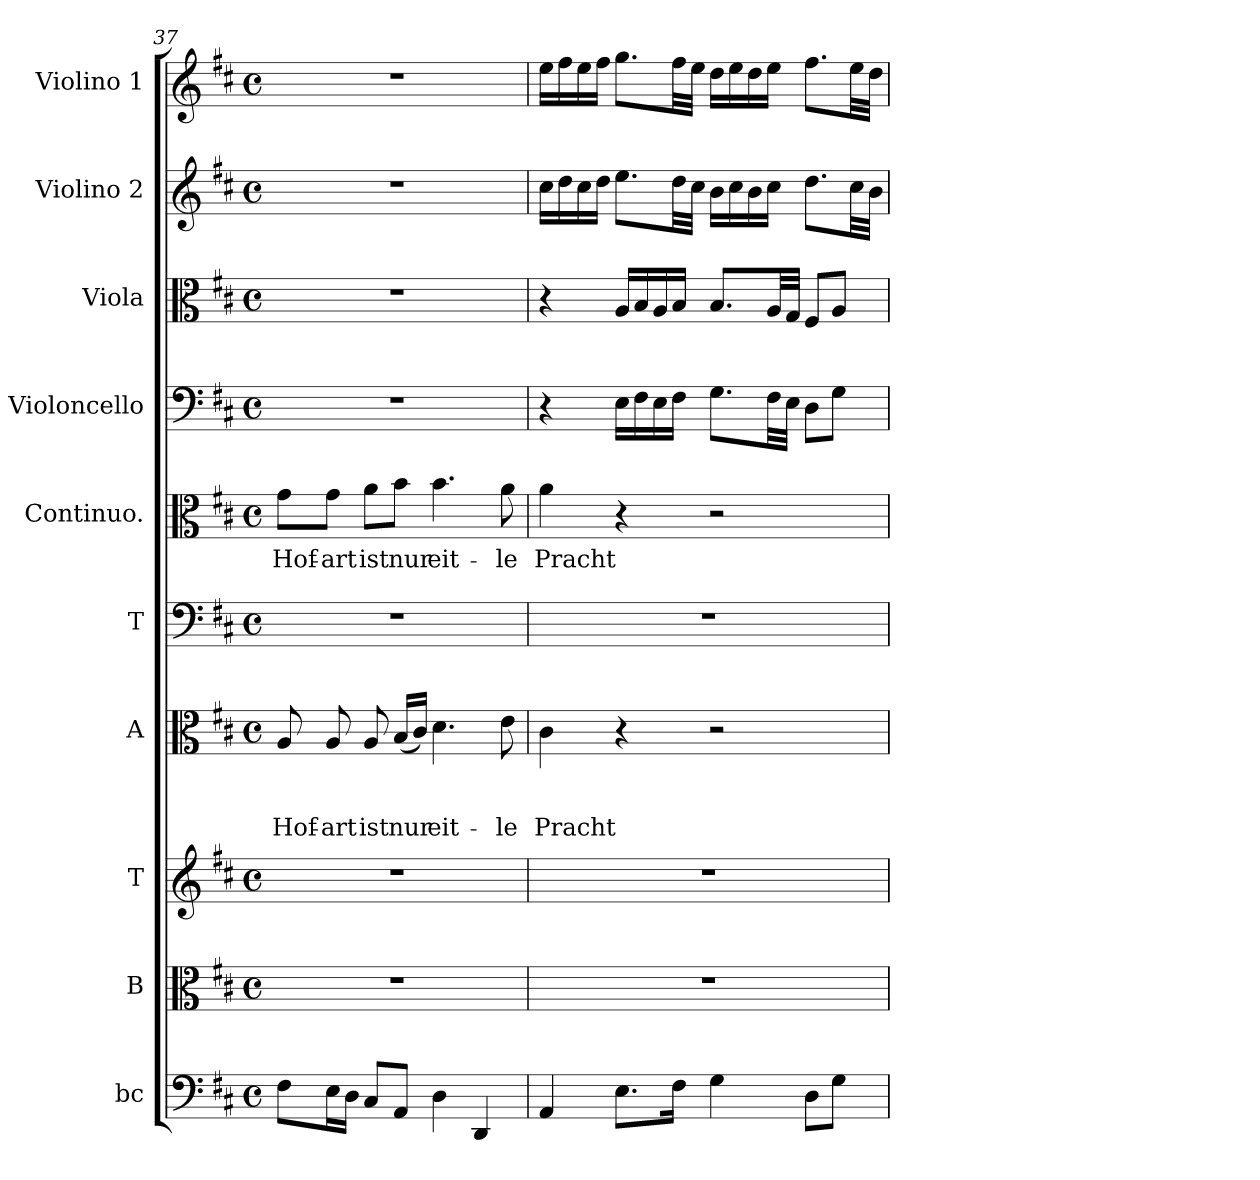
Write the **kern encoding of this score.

**kern	**kern	**kern	**kern	**text	**text	**text	**kern	**kern	**text	**kern	**kern	**kern	**kern
*part10	*part9	*part8	*part7	*part7	*part7	*part7	*part6	*part5	*part5	*part4	*part3	*part2	*part1
*staff10	*staff9	*staff8	*staff7	*staff7	*staff7	*staff7	*staff6	*staff5	*staff5	*staff4	*staff3	*staff2	*staff1
*I"bc	*I"B	*I"T	*I"A	*	*	*	*I"T	*I"Continuo.	*	*I"Violoncello	*I"Viola	*I"Violino 2	*I"Violino 1
*I'bc	*I'B	*I'T	*I'A	*	*	*	*	*I'C	*	*I'vlc	*I'vla	*I'vl2	*I'vl1
*clefF4	*clefC3	*clefG2	*clefC3	*	*	*	*clefF4	*clefC3	*	*clefF4	*clefC3	*clefG2	*clefG2
*k[f#c#]	*k[f#c#]	*k[f#c#]	*k[f#c#]	*	*	*	*k[f#c#]	*k[f#c#]	*	*k[f#c#]	*k[f#c#]	*k[f#c#]	*k[f#c#]
*D:	*D:	*D:	*D:	*	*	*	*D:	*D:	*	*D:	*D:	*D:	*D:
*M4/4	*M4/4	*M4/4	*M4/4	*	*	*	*M4/4	*M4/4	*	*M4/4	*M4/4	*M4/4	*M4/4
*met(c)	*met(c)	*met(c)	*met(c)	*	*	*	*met(c)	*met(c)	*	*met(c)	*met(c)	*met(c)	*met(c)
=37	=37	=37	=37	=37	=37	=37	=37	=37	=37	=37	=37	=37	=37
!	!	!	!	!	!	!LO:LY:b	!	!	!LO:LY:b	!	!	!	!
8F#>\L	1r	1r	8A/	.	.	Hof-	1r	8g\L	Hof-	1r	1r	1r	1r
!	!	!	!	!	!	!LO:LY:b:rj	!	!	!LO:LY:b:rj	!	!	!	!
16E\L	.	.	8A/	.	.	-art	.	8g\J	-art	.	.	.	.
16D\JJ	.	.	.	.	.	.	.	.	.	.	.	.	.
!	!	!	!	!	!	!LO:LY:b	!	!	!LO:LY:b	!	!	!	!
8C#</L	.	.	8A/	.	.	ist	.	8a\L	ist	.	.	.	.
!	!	!	!	!	!	!LO:LY:b	!	!	!LO:LY:b	!	!	!	!
8AA/J	.	.	(<16B/LL	.	.	nur	.	8b\J	nur	.	.	.	.
.	.	.	16c#/JJ)	.	.	.	.	.	.	.	.	.	.
!	!	!	!	!	!	!LO:LY:b	!	!	!LO:LY:b	!	!	!	!
4D\	.	.	4.d\	.	.	eit-	.	4.b\	eit-	.	.	.	.
4DD/	.	.	.	.	.	.	.	.	.	.	.	.	.
!	!	!	!	!	!	!LO:LY:b	!	!	!LO:LY:b	!	!	!	!
.	.	.	8e\	.	.	-le	.	8a\	-le	.	.	.	.
!!LO:PB:g=z
=38	=38	=38	=38	=38	=38	=38	=38	=38	=38	=38	=38	=38	=38
!	!	!	!	!	!	!LO:LY:b	!	!	!LO:LY:b	!	!	!	!
4AA/	1r	1r	4c#\	.	.	Pracht	1r	4a\	Pracht	4r	4r	16cc#\LL	16ee\LL
.	.	.	.	.	.	.	.	.	.	.	.	16dd\	16ff#\
.	.	.	.	.	.	.	.	.	.	.	.	16cc#\	16ee\
.	.	.	.	.	.	.	.	.	.	.	.	16dd\JJ	16ff#\JJ
8.E\L	.	.	4r	.	.	.	.	4r	.	16E\LL	16A/LL	8.ee\L	8.gg\L
.	.	.	.	.	.	.	.	.	.	16F#\	16B/	.	.
.	.	.	.	.	.	.	.	.	.	16E\	16A/	.	.
16F#\Jk	.	.	.	.	.	.	.	.	.	16F#\JJ	16B/JJ	32dd\LL	32ff#\LL
.	.	.	.	.	.	.	.	.	.	.	.	32cc#\JJJ	32ee\JJJ
4G\	.	.	2r	.	.	.	.	2r	.	8.G\L	8.B/L	16b\LL	16dd\LL
.	.	.	.	.	.	.	.	.	.	.	.	16cc#\	16ee\
.	.	.	.	.	.	.	.	.	.	.	.	16b\	16dd\
.	.	.	.	.	.	.	.	.	.	32F#\LL	32A/LL	16cc#\JJ	16ee\JJ
.	.	.	.	.	.	.	.	.	.	32E\JJJ	32G/JJJ	.	.
8D\L	.	.	.	.	.	.	.	.	.	8D\L	8F#/L	8.dd\L	8.ff#\L
8G\J	.	.	.	.	.	.	.	.	.	8G\J	8A/J	.	.
.	.	.	.	.	.	.	.	.	.	.	.	32cc#\LL	32ee\LL
.	.	.	.	.	.	.	.	.	.	.	.	32b\JJJ	32dd\JJJ
=	=	=	=	=	=	=	=	=	=	=	=	=	=
*-	*-	*-	*-	*-	*-	*-	*-	*-	*-	*-	*-	*-	*-
